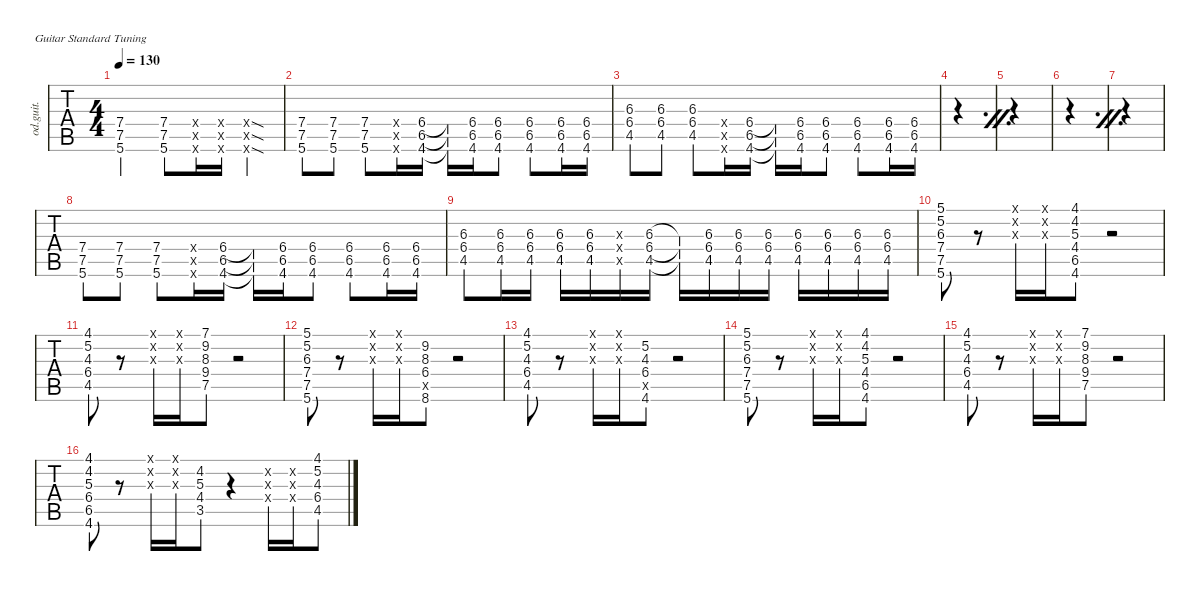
\defaultSystemsLayout 4
\hideDynamics
\bracketExtendMode nobrackets
\otherSystemsTrackNameOrientation horizontal
\track ("Overdriven Guitar" "od.guit.") {instrument overdrivenguitar}
\staff {tabs}
\tuning (E4 B3 G3 D3 A2 E2)
\ts (4 4)
\tempo 130
\clef g2
\ks c
(7.4 7.5 5.6).2{dy mf} (7.4 7.5 5.6).8 (0.4{x} 0.5{x} 0.6{x}).16 (0.6{x} 0.5{x} 0.4{x}).16 (0.4{sod x} 0.5{sod x} 0.6{sod x}).4 |
(5.6 7.5 7.4).8 (7.4 7.5 5.6).8 (7.4 7.5 5.6).8 (0.6{x} 0.5{x} 0.4{x}).16 (6.5{acc #} 6.4{acc #} 4.6{acc #}).16 (4.6{t acc #} 6.5{t acc #} 6.4{t acc #}).16 (6.4{acc #} 6.5{acc #} 4.6{acc #}).16 (4.6{acc #} 6.5{acc #} 6.4{acc #}).8 (6.4{acc #} 6.5{acc #} 4.6{acc #}).8 (4.6{acc #} 6.5{acc #} 6.4{acc #}).16 (6.4{acc #} 6.5{acc #} 4.6{acc #}).16 |
(6.3{acc #} 6.4{acc #} 4.5{acc #}).8 (4.5{acc #} 6.4{acc #} 6.3{acc #}).8 (6.3{acc #} 6.4{acc #} 4.5{acc #}).8 (0.5{x} 0.6{x} 0.4{x}).16 (6.4{acc #} 6.5{acc #} 4.6{acc #}).16 (4.6{t acc #} 6.5{t acc #} 6.4{t acc #}).16 (6.4{acc #} 6.5{acc #} 4.6{acc #}).16 (4.6{acc #} 6.5{acc #} 6.4{acc #}).8 (6.4{acc #} 6.5{acc #} 4.6{acc #}).8 (4.6{acc #} 6.5{acc #} 6.4{acc #}).16 (6.4{acc #} 6.5{acc #} 4.6{acc #}).16 |
\simile firstofdouble
|
\simile secondofdouble
|
\simile firstofdouble
|
\simile secondofdouble
|
\simile none
(5.6 7.5 7.4).8 (7.4 7.5 5.6).8 (7.4 7.5 5.6).8 (0.6{x} 0.5{x} 0.4{x}).16 (6.5{acc #} 6.4{acc #} 4.6{acc #}).16 (4.6{t acc #} 6.5{t acc #} 6.4{t acc #}).16 (6.4{acc #} 6.5{acc #} 4.6{acc #}).16 (4.6{acc #} 6.5{acc #} 6.4{acc #}).8 (6.4{acc #} 6.5{acc #} 4.6{acc #}).8 (4.6{acc #} 6.5{acc #} 6.4{acc #}).16 (6.4{acc #} 6.5{acc #} 4.6{acc #}).16 |
(6.3{acc #} 6.4{acc #} 4.5{acc #}).8 (4.5{acc #} 6.4{acc #} 6.3{acc #}).16 (4.5{acc #} 6.4{acc #} 6.3{acc #}).16 (6.3{acc #} 6.4{acc #} 4.5{acc #}).16 (6.3{acc #} 6.4{acc #} 4.5{acc #}).16 (0.3{x} 0.4{x} 0.5{x}).16 (6.3{acc #} 6.4{acc #} 4.5{acc #}).16 (6.3{t acc #} 6.4{t acc #} 4.5{t acc #}).16 (6.3{acc #} 6.4{acc #} 4.5{acc #}).16 (6.3{acc #} 6.4{acc #} 4.5{acc #}).16 (6.3{acc #} 6.4{acc #} 4.5{acc #}).16 (6.3{acc #} 6.4{acc #} 4.5{acc #}).16 (6.3{acc #} 6.4{acc #} 4.5{acc #}).16 (6.3{acc #} 6.4{acc #} 4.5{acc #}).16 (6.3{acc #} 6.4{acc #} 4.5{acc #}).16 |
(5.1{st} 5.2{st} 6.3{st acc #} 7.4{st} 7.5{st} 5.6{st}).8 r.8 (0.1{x} 0.2{x} 0.3{x}).16 (0.1{x} 0.2{x} 0.3{x}).16 (4.2{st acc #} 5.3{st} 4.1{st acc #} 4.4{st acc #} 6.5{st acc #} 4.6{st acc #}).8 r.2 |
(4.1{acc #} 5.2 4.3{st} 6.4{acc #} 4.5{acc #}).8 r.8 (0.1{x} 0.2{x} 0.3{x}).16 (0.1{x} 0.2{x} 0.3{x}).16 (7.1 9.2{acc #} 8.3{st acc #} 9.4 7.5).8 r.2 |
(5.1 5.2 6.3{st acc #} 7.4 7.5 5.6).8 r.8 (0.1{x} 0.2{x} 0.3{x}).16 (0.1{x} 0.2{x} 0.3{x}).16 (9.2{acc #} 8.3{st acc #} 6.4{acc #} 7.5{x} 8.6).8 r.2 |
(4.1{acc #} 5.2 4.3{st} 6.4{acc #} 4.5{acc #}).8 r.8 (0.1{x} 0.2{x} 0.3{x}).16 (0.1{x} 0.2{x} 0.3{x}).16 (5.2 4.3{st} 6.4{acc #} 7.5{x} 4.6{acc #}).8 r.2 |
(5.1 5.2 6.3{st acc #} 7.4 7.5 5.6).8 r.8 (0.1{x} 0.2{x} 0.3{x}).16 (0.1{x} 0.2{x} 0.3{x}).16 (4.1{acc #} 4.2{acc #} 5.3{st} 4.4{acc #} 6.5{acc #} 4.6{acc #}).8 r.2 |
(4.1{acc #} 5.2 4.3{st} 6.4{acc #} 4.5{acc #}).8 r.8 (0.1{x} 0.2{x} 0.3{x}).16 (0.1{x} 0.2{x} 0.3{x}).16 (7.1 9.2{acc #} 8.3{st acc #} 9.4 7.5).8 r.2 |
(4.1{acc #} 4.2{acc #} 5.3{st} 6.4{acc #} 6.5{acc #} 4.6{acc #}).8 r.8 (0.1{x} 0.2{x} 0.3{x}).16 (0.1{x} 0.2{x} 0.3{x}).16 (4.2{acc #} 5.3{st} 4.4{acc #} 3.5).8 r.4 (0.2{x} 0.3{x} 0.4{x}).16 (0.2{x} 0.3{x} 0.4{x}).16 (4.1{acc #} 5.2 4.3 6.4{acc #} 4.5{acc #}).8
